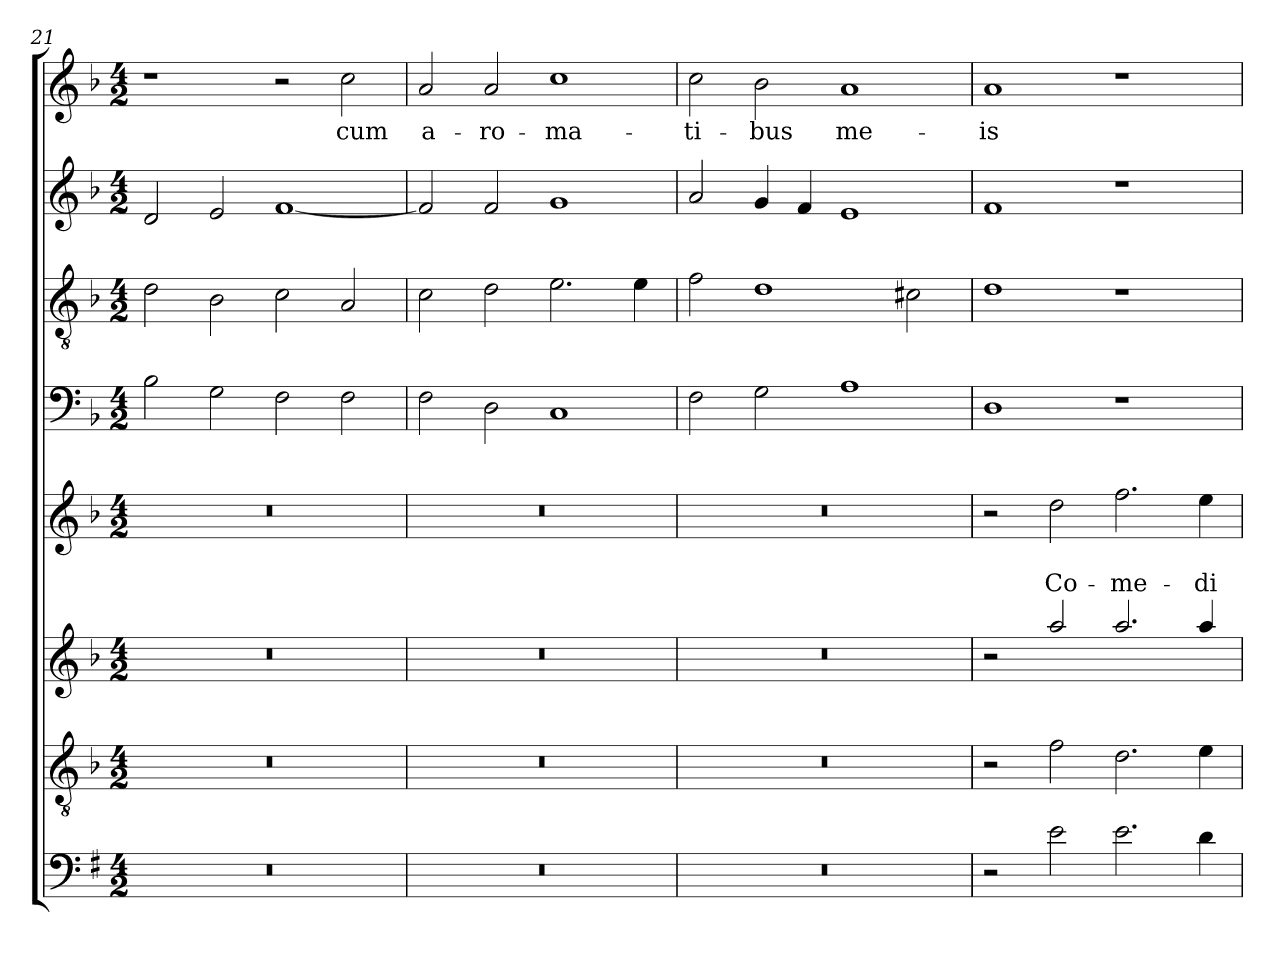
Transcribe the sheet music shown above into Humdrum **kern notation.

**kern	**kern	**kern	**kern	**text	**text	**kern	**kern	**kern	**kern	**text
*part8	*part7	*part6	*part5	*part5	*part5	*part4	*part3	*part2	*part1	*part1
*staff8	*staff7	*staff6	*staff5	*staff5	*staff5	*staff4	*staff3	*staff2	*staff1	*staff1
!!LO:LB:g=z
*clefF4	*clefGv2	*clefG2	*clefG2	*	*	*clefF4	*clefGv2	*clefG2	*clefG2	*
*ITrd1c2	*	*ITrd8c14	*	*	*	*	*	*	*	*
*k[b-]	*k[b-]	*k[b-]	*k[b-]	*	*	*k[b-]	*k[b-]	*k[b-]	*k[b-]	*
*d:	*d:	*d:	*d:	*	*	*d:	*d:	*d:	*d:	*
*M4/2	*M4/2	*M4/2	*M4/2	*	*	*M4/2	*M4/2	*M4/2	*M4/2	*
=21	=21	=21	=21	=21	=21	=21	=21	=21	=21	=21
0r	0r	0r	0r	.	.	2B-\	2d\	2d/	1r	.
.	.	.	.	.	.	2G\	2B-\	2e/	.	.
.	.	.	.	.	.	2F\	2c\	[1f	2r	.
!	!	!	!	!	!	!	!	!	!	!LO:LY:b
.	.	.	.	.	.	2F\	2A/	.	2cc\	cum
=22	=22	=22	=22	=22	=22	=22	=22	=22	=22	=22
!	!	!	!	!	!	!	!	!	!	!LO:LY:b
0r	0r	0r	0r	.	.	2F\	2c\	2f/]	2a/	a-
!	!	!	!	!	!	!	!	!	!	!LO:LY:b
.	.	.	.	.	.	2D\	2d\	2f/	2a/	-ro-
!	!	!	!	!	!	!	!	!	!	!LO:LY:b
.	.	.	.	.	.	1C	2.e\	1g	1cc	-ma-
.	.	.	.	.	.	.	4e\	.	.	.
=23	=23	=23	=23	=23	=23	=23	=23	=23	=23	=23
!	!	!	!	!	!	!	!	!	!	!LO:LY:b
0r	0r	0r	0r	.	.	2F\	2f\	2a/	2cc\	-ti-
!	!	!	!	!	!	!	!	!	!	!LO:LY:b
.	.	.	.	.	.	2G\	1d	4g/	2b-\	-bus
.	.	.	.	.	.	.	.	4f/	.	.
!	!	!	!	!	!	!	!	!	!	!LO:LY:b
.	.	.	.	.	.	1A	.	1e	1a	me-
.	.	.	.	.	.	.	2c#X\	.	.	.
=24	=24	=24	=24	=24	=24	=24	=24	=24	=24	=24
!	!	!	!	!	!	!	!	!	!	!LO:LY:b
2r	2r	2r	2r	.	.	1D	1d	1f	1a	-is
!	!	!	!	!	!LO:LY:b	!	!	!	!	!
2d\	2f\	2a/	2dd\	.	Co-	.	.	.	.	.
!	!	!	!	!	!LO:LY:b	!	!	!	!	!
2.d\	2.d\	2.a/	2.ff\	.	-me-	1r	1r	1r	1r	.
!	!	!	!	!	!LO:LY:b	!	!	!	!	!
4c\	4e\	4a/	4ee\	.	-di	.	.	.	.	.
=	=	=	=	=	=	=	=	=	=	=
*-	*-	*-	*-	*-	*-	*-	*-	*-	*-	*-
